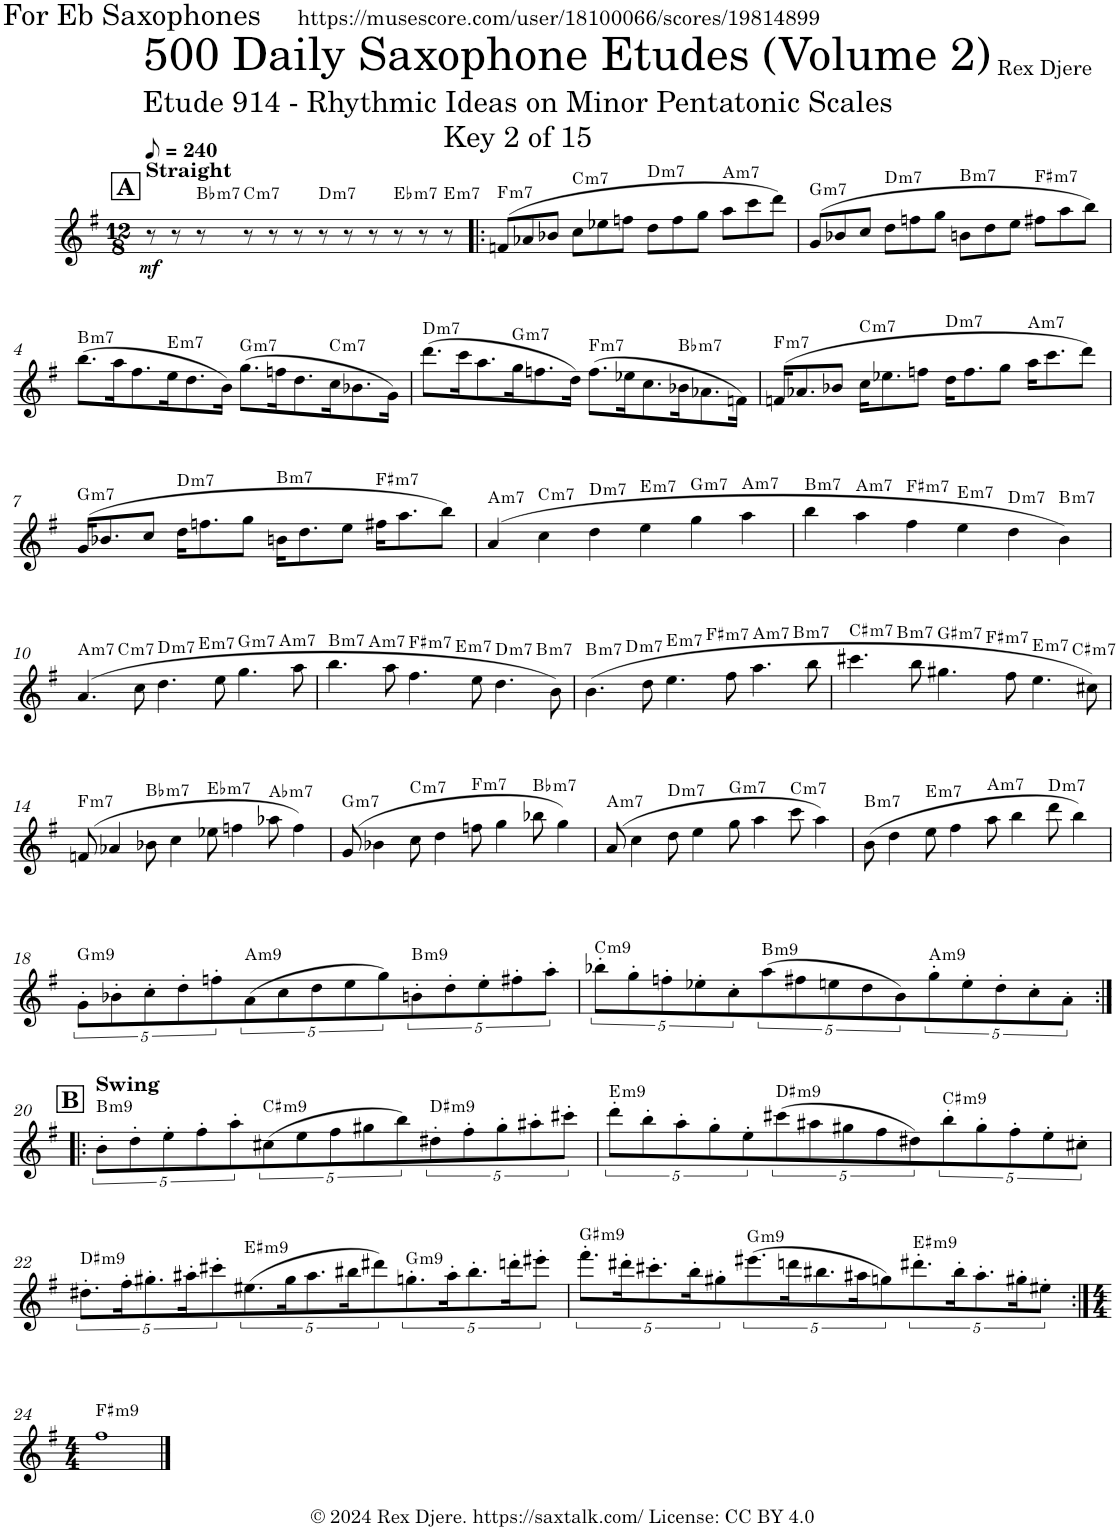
**kern	**dynam	**harte
*part1	*part1	*part1
*staff1	*staff1	*
*I"Alto Saxophone	*	*
*I'A. Sax.	*	*
*clefG2	*	*
*Trd5c9	*	*
*k[f#]	*	*
*M12/8	*	*
*MM120	*	*
!!LO:REH:place=s1:a:B:cj:fs=14:t=A
=1	=1	=1
!LO:TX:a:B:t=Straight	!	!
!	!LO:DY:b	!
8r	mf	.
8r	.	.
!	!	!LO:H:kt=m7
8r	.	Bb:min7
!	!	!LO:H:kt=m7
8r	.	C:min7
8r	.	.
8r	.	.
!	!	!LO:H:kt=m7
8r	.	D:min7
8r	.	.
8r	.	.
!	!	!LO:H:kt=m7
8r	.	Eb:min7
8r	.	.
!	!	!LO:H:kt=m7
8r	.	E:min7
=2!|:	=2!|:	=2!|:
!	!	!LO:H:kt=m7
(8fn/L	.	F:min7
8a-X/	.	.
8b-X/J	.	.
!	!	!LO:H:kt=m7
8cc\L	.	C:min7
8ee-X\	.	.
8ffn\J	.	.
!	!	!LO:H:kt=m7
8dd\L	.	D:min7
8ff\	.	.
8gg\J	.	.
!	!	!LO:H:kt=m7
8aa\L	.	A:min7
8ccc\	.	.
8ddd\J)	.	.
=3	=3	=3
!	!	!LO:H:kt=m7
(8g/L	.	G:min7
8b-X/	.	.
8cc/J	.	.
!	!	!LO:H:kt=m7
8dd\L	.	D:min7
8ffn\	.	.
8gg\J	.	.
!	!	!LO:H:kt=m7
8bn\L	.	B:min7
8dd\	.	.
8ee\J	.	.
!	!	!LO:H:kt=m7
8ff#X\L	.	F#:min7
8aa\	.	.
8bb\J)	.	.
!!LO:LB:g=z
=4	=4	=4
!	!	!LO:H:kt=m7
(8.bb\L	.	B:min7
16aa\K	.	.
8.ff#\	.	.
!	!	!LO:H:kt=m7
16ee\K	.	E:min7
8.dd\	.	.
16b\Jk)	.	.
!	!	!LO:H:kt=m7
(8.gg\L	.	G:min7
16ffn\K	.	.
8.dd\	.	.
!	!	!LO:H:kt=m7
16cc\K	.	C:min7
8.b-X\	.	.
16g\Jk)	.	.
=5	=5	=5
!	!	!LO:H:kt=m7
(8.ddd\L	.	D:min7
16ccc\K	.	.
8.aa\	.	.
!	!	!LO:H:kt=m7
16gg\K	.	G:min7
8.ffn\	.	.
16dd\Jk)	.	.
!	!	!LO:H:kt=m7
(8.ff\L	.	F:min7
16ee-X\K	.	.
8.cc\	.	.
!	!	!LO:H:kt=m7
16b-X\K	.	Bb:min7
8.a-X\	.	.
16fn\Jk)	.	.
=6	=6	=6
!	!	!LO:H:kt=m7
(16fn/KL	.	F:min7
8.a-X/	.	.
8b-X/J	.	.
!	!	!LO:H:kt=m7
16cc\KL	.	C:min7
8.ee-X\	.	.
8ffn\J	.	.
!	!	!LO:H:kt=m7
16dd\KL	.	D:min7
8.ff\	.	.
8gg\J	.	.
!	!	!LO:H:kt=m7
16aa\KL	.	A:min7
8.ccc\	.	.
8ddd\J)	.	.
!!LO:LB:g=z
=7	=7	=7
!	!	!LO:H:kt=m7
(16g/KL	.	G:min7
8.b-X/	.	.
8cc/J	.	.
!	!	!LO:H:kt=m7
16dd\KL	.	D:min7
8.ffn\	.	.
8gg\J	.	.
!	!	!LO:H:kt=m7
16bn\KL	.	B:min7
8.dd\	.	.
8ee\J	.	.
!	!	!LO:H:kt=m7
16ff#X\KL	.	F#:min7
8.aa\	.	.
8bb\J)	.	.
=8	=8	=8
!	!	!LO:H:kt=m7
(4a/	.	A:min7
!	!	!LO:H:kt=m7
4cc\	.	C:min7
!	!	!LO:H:kt=m7
4dd\	.	D:min7
!	!	!LO:H:kt=m7
4ee\	.	E:min7
!	!	!LO:H:kt=m7
4gg\	.	G:min7
!	!	!LO:H:kt=m7
4aa\	.	A:min7
=9	=9	=9
!	!	!LO:H:kt=m7
4bb\	.	B:min7
!	!	!LO:H:kt=m7
4aa\	.	A:min7
!	!	!LO:H:kt=m7
4ff#\	.	F#:min7
!	!	!LO:H:kt=m7
4ee\	.	E:min7
!	!	!LO:H:kt=m7
4dd\	.	D:min7
!	!	!LO:H:kt=m7
4b\)	.	B:min7
!!LO:LB:g=z
=10	=10	=10
!	!	!LO:H:kt=m7
*^	*	*
*	*^	*	*
(4.a/	4ryy	2.ryy	.	A:min7
!	!	!	!	!LO:H:kt=m7
.	1ryy	.	.	C:min7
8cc\	.	.	.	.
!	!	!	!	!LO:H:kt=m7
4.dd\	.	.	.	D:min7
!	!	!	!	!LO:H:kt=m7
.	.	2.ryy	.	E:min7
8ee\	.	.	.	.
!	!	!	!	!LO:H:kt=m7
4.gg\	.	.	.	G:min7
!	!	!	!	!LO:H:kt=m7
.	4ryy	.	.	A:min7
8aa\	.	.	.	.
=11	=11	=11	=11	=11
!	!	!	!	!LO:H:kt=m7
4.bb\	4ryy	2.ryy	.	B:min7
!	!	!	!	!LO:H:kt=m7
.	1ryy	.	.	A:min7
8aa\	.	.	.	.
!	!	!	!	!LO:H:kt=m7
4.ff#\	.	.	.	F#:min7
!	!	!	!	!LO:H:kt=m7
.	.	2.ryy	.	E:min7
8ee\	.	.	.	.
!	!	!	!	!LO:H:kt=m7
4.dd\	.	.	.	D:min7
!	!	!	!	!LO:H:kt=m7
.	4ryy	.	.	B:min7
8b\)	.	.	.	.
=12	=12	=12	=12	=12
!	!	!	!	!LO:H:kt=m7
(4.b\	4ryy	2.ryy	.	B:min7
!	!	!	!	!LO:H:kt=m7
.	1ryy	.	.	D:min7
8dd\	.	.	.	.
!	!	!	!	!LO:H:kt=m7
4.ee\	.	.	.	E:min7
!	!	!	!	!LO:H:kt=m7
.	.	2.ryy	.	F#:min7
8ff#\	.	.	.	.
!	!	!	!	!LO:H:kt=m7
4.aa\	.	.	.	A:min7
!	!	!	!	!LO:H:kt=m7
.	4ryy	.	.	B:min7
8bb\	.	.	.	.
=13	=13	=13	=13	=13
!	!	!	!	!LO:H:kt=m7
4.ccc#X\	4ryy	2.ryy	.	C#:min7
!	!	!	!	!LO:H:kt=m7
.	1ryy	.	.	B:min7
8bb\	.	.	.	.
!	!	!	!	!LO:H:kt=m7
4.gg#X\	.	.	.	G#:min7
!	!	!	!	!LO:H:kt=m7
.	.	2.ryy	.	F#:min7
8ff#\	.	.	.	.
!	!	!	!	!LO:H:kt=m7
4.ee\	.	.	.	E:min7
!	!	!	!	!LO:H:kt=m7
.	4ryy	.	.	C#:min7
8cc#X\)	.	.	.	.
!!LO:LB:g=z	!!	!!
=14	=14	=14	=14	=14
!	!	!	!	!LO:H:kt=m7
*v	*v	*v	*	*
(8fn/	.	F:min7
4a-X/	.	.
!	!	!LO:H:kt=m7
8b-X\	.	Bb:min7
4cc\	.	.
!	!	!LO:H:kt=m7
8ee-X\	.	Eb:min7
4ffn\	.	.
!	!	!LO:H:kt=m7
8aa-X\	.	Ab:min7
4ff\)	.	.
=15	=15	=15
!	!	!LO:H:kt=m7
(8g/	.	G:min7
4b-X\	.	.
!	!	!LO:H:kt=m7
8cc\	.	C:min7
4dd\	.	.
!	!	!LO:H:kt=m7
8ffn\	.	F:min7
4gg\	.	.
!	!	!LO:H:kt=m7
8bb-X\	.	Bb:min7
4gg\)	.	.
=16	=16	=16
!	!	!LO:H:kt=m7
(8a/	.	A:min7
4cc\	.	.
!	!	!LO:H:kt=m7
8dd\	.	D:min7
4ee\	.	.
!	!	!LO:H:kt=m7
8gg\	.	G:min7
4aa\	.	.
!	!	!LO:H:kt=m7
8ccc\	.	C:min7
4aa\)	.	.
=17	=17	=17
!	!	!LO:H:kt=m7
(8b\	.	B:min7
4dd\	.	.
!	!	!LO:H:kt=m7
8ee\	.	E:min7
4ff#\	.	.
!	!	!LO:H:kt=m7
8aa\	.	A:min7
4bb\	.	.
!	!	!LO:H:kt=m7
8ddd\	.	D:min7
4bb\)	.	.
!!LO:LB:g=z
=18	=18	=18
!	!	!LO:H:kt=m9
10g'\L	.	G:min9
10b-X'\	.	.
10cc'\	.	.
10dd'\	.	.
10ffn'\	.	.
!	!	!LO:H:kt=m9
(10a\	.	A:min9
10cc\	.	.
10dd\	.	.
10ee\	.	.
10gg\)	.	.
!	!	!LO:H:kt=m9
10bn'\	.	B:min9
10dd'\	.	.
10ee'\	.	.
10ff#X'\	.	.
10aa'\J	.	.
=19	=19	=19
!	!	!LO:H:kt=m9
10bb-X'\L	.	C:min9
10gg'\	.	.
10ffn'\	.	.
10ee-X'\	.	.
10cc'\	.	.
!	!	!LO:H:kt=m9
(10aa\	.	B:min9
10ff#X\	.	.
10een\	.	.
10dd\	.	.
10b\)	.	.
!	!	!LO:H:kt=m9
10gg'\	.	A:min9
10ee'\	.	.
10dd'\	.	.
10cc'\	.	.
10a'\J	.	.
!!LO:LB:g=z
!!LO:REH:place=s1:a:B:cj:fs=14:t=B
=20:|!|:	=20:|!|:	=20:|!|:
!LO:TX:a:B:t=Swing	!	!LO:H:kt=m9
10b'\L	.	B:min9
10dd'\	.	.
10ee'\	.	.
10ff#'\	.	.
10aa'\	.	.
!	!	!LO:H:kt=m9
(10cc#X\	.	C#:min9
10ee\	.	.
10ff#\	.	.
10gg#X\	.	.
10bb\)	.	.
!	!	!LO:H:kt=m9
10dd#X'\	.	D#:min9
10ff#'\	.	.
10gg#'\	.	.
10aa#X'\	.	.
10ccc#X'\J	.	.
=21	=21	=21
!	!	!LO:H:kt=m9
10ddd'\L	.	E:min9
10bb'\	.	.
10aa'\	.	.
10gg'\	.	.
10ee'\	.	.
!	!	!LO:H:kt=m9
(10ccc#X\	.	D#:min9
10aa#X\	.	.
10gg#X\	.	.
10ff#\	.	.
10dd#X\)	.	.
!	!	!LO:H:kt=m9
10bb'\	.	C#:min9
10gg#'\	.	.
10ff#'\	.	.
10ee'\	.	.
10cc#X'\J	.	.
!!LO:LB:g=z
=22	=22	=22
!	!	!LO:H:kt=m9
10.dd#X'\L	.	D#:min9
20ff#'\K	.	.
10.gg#X'\	.	.
20aa#X'\K	.	.
10ccc#X'\	.	.
!	!	!LO:H:kt=m9
(10.ee#X\	.	E#:min9
20gg#\K	.	.
10.aa#\	.	.
20bb#X\K	.	.
10ddd#X\)	.	.
!	!	!LO:H:kt=m9
10.ggn'\	.	G:min9
20aa#'\K	.	.
10.bb#'\	.	.
20dddn'\K	.	.
10eee#X'\J	.	.
=23	=23	=23
!	!	!LO:H:kt=m9
10.fff#'\L	.	G#:min9
20ddd#X'\K	.	.
10.ccc#X'\	.	.
20bb'\K	.	.
10gg#X'\	.	.
!	!	!LO:H:kt=m9
(10.eee#X\	.	G:min9
20dddn\K	.	.
10.bb#X\	.	.
20aa#X\K	.	.
10ggn\)	.	.
!	!	!LO:H:kt=m9
10.ddd#X'\	.	E#:min9
20bb#'\K	.	.
10.aa#'\	.	.
20gg#X'\K	.	.
10ee#X'\J	.	.
!!LO:LB:g=z
=24:|!	=24:|!	=24:|!
*M4/4	*	*
!	!	!LO:H:kt=m9
1ff#	.	F#:min9
==	==	==
*-	*-	*-
